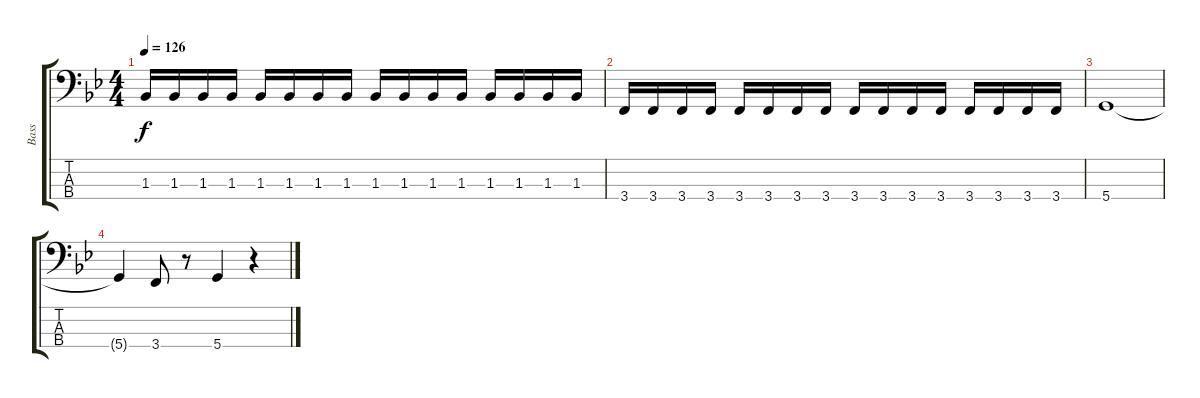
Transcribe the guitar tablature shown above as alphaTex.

\track ("Bass" "Bass") {instrument electricbassfinger}
\staff {score tabs}
\tuning (G2 D2 A1 D1) {hide}
\ts (4 4)
\tempo 126
\clef f4
\ks gminor
1.3.16{dy f} 1.3.16 1.3.16 1.3.16 1.3.16 1.3.16 1.3.16 1.3.16 1.3.16 1.3.16 1.3.16 1.3.16 1.3.16 1.3.16 1.3.16 1.3.16 |
3.4.16 3.4.16 3.4.16 3.4.16 3.4.16 3.4.16 3.4.16 3.4.16 3.4.16 3.4.16 3.4.16 3.4.16 3.4.16 3.4.16 3.4.16 3.4.16 |
5.4.1 |
5.4{t}.4 3.4.8 r.8 5.4.4 r.4
